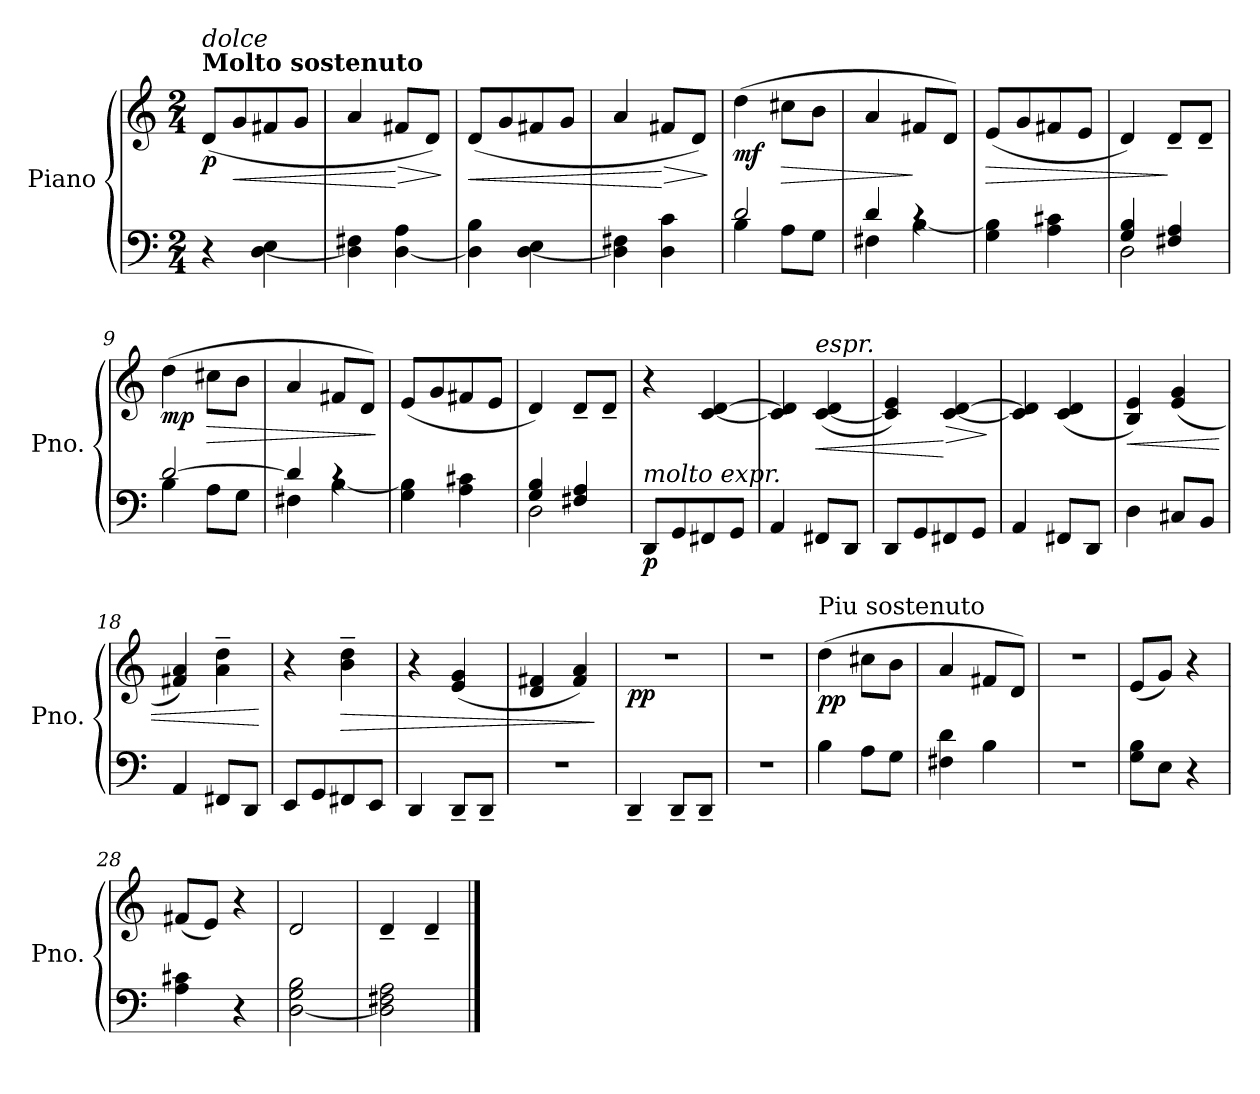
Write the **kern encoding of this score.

**kern	**kern	**dynam
*part1	*part1	*part1
*staff2	*staff1	*staff1/2
*I"Piano	*	*
*I'Pno.	*	*
*clefF4	*clefG2	*
*k[]	*k[]	*
*M2/4	*M2/4	*
*MM100	*MM100	*
=1	=1	=1
!	!LO:TX:a:B:t=Molto sostenuto	!
!	!LO:TX:a:i:t=dolce	!
!	!	!LO:DY:b
4r	(8d/L	p
!	!	!LO:HP:b
.	8g/	<
[4D\ 4E\	8f#X/	.
.	8g/J	.
=2	=2	=2
4D\] 4F#X\	4a/	.
!	!	!LO:HP:n=1:b
[4D\ 4A\	8f#X/L	[ >
.	8d/J)	.
.	.	]
=3	=3	=3
!	!	!LO:HP:b
4D\] 4B\	(8d/L	<
.	8g/	.
[4D\ 4E\	8f#X/	.
.	8g/J	.
=4	=4	=4
4D\] 4F#X\	4a/	.
!	!	!LO:HP:n=1:b
4D\ 4c\	8f#X/L	[ >
.	8d/J)	.
.	.	]
=5	=5	=5
*^	*	*
!	!	!	!LO:DY:b
2d/	4B\	(4dd\	mf
!	!	!	!LO:HP:b
.	8A\L	8cc#X\L	>
.	8G\J	8b\J	.
!!LO:LB:g=z
=6	=6	=6	=6
4d/	4F#X\	4a/	.
4rc	[4B\	8f#X/L	]
.	.	8d/J)	.
=7	=7	=7	=7
!	!	!	!LO:HP:b
2ryy	4G\ 4B\]	(8e/L	>
.	.	8g/	.
.	4A\ 4c#X\	8f#X/	.
.	.	8e/J	.
=8	=8	=8	=8
4G/ 4B/	2D\	4d/)	.
4F#X/ 4A/	.	8d~/L	]
.	.	8d~/J	.
=9	=9	=9	=9
!	!	!	!LO:DY:b
[2d/	4B\	(4dd\	mp
!	!	!	!LO:HP:b
.	8A\L	8cc#X\L	>
.	8G\J	8b\J	.
=10	=10	=10	=10
4d/]	4F#X\	4a/	.
4rc	[4B\	8f#X/L	.
.	.	8d/J)	.
*v	*v	*	*
.	.	]
=11	=11	=11
*^	*	*
2ryy	4G\ 4B\]	(8e/L	.
.	.	8g/	.
.	4A\ 4c#X\	8f#X/	.
.	.	8e/J	.
!!LO:LB:g=z
=12	=12	=12	=12
4G/ 4B/	2D\	4d/)	.
4F#X/ 4A/	.	8d~/L	.
.	.	8d~/J	.
*v	*v	*	*
=13	=13	=13
!LO:TX:a:i:t=molto expr.	!	!
!	!	!LO:DY:b=2
8DD/L	4r	p
8GG/	.	.
8FF#X/	[4c/ [4d/	.
8GG/J	.	.
=14	=14	=14
4AA/	4c/] 4d/]	.
!	!LO:TX:a:i:t=espr.	!
!	!	!LO:HP:b
8FF#X/L	([4c/ 4d/	<
8DD/J	.	.
=15	=15	=15
8DD/L	4c/] 4e/)	.
8GG/	.	.
!	!	!LO:HP:n=1:b
8FF#X/	[4c/ [4d/	[ >
8GG/J	.	.
.	.	]
=16	=16	=16
4AA/	4c/] 4d/]	.
8FF#X/L	(>4c/ 4d/	.
8DD/J	.	.
=17	=17	=17
!	!	!LO:HP:b
4D\	4B/ 4e/)	<
8C#X/L	(>4e/ 4g/	.
8BB/J	.	.
!!LO:LB:g=z
=18	=18	=18
4AA/	4f#X/ 4a/)	.
8FF#X/L	4a\~ 4dd\~	.
8DD/J	.	.
.	.	[
=19	=19	=19
8EE/L	4r	.
8GG/	.	.
!	!	!LO:HP:b
8FF#X/	4b\~ 4dd\~	>
8EE/J	.	.
=20	=20	=20
4DD/	4r	.
8DD~/L	(4e/ 4g/	.
8DD~/J	.	.
=21	=21	=21
2r	4d/ 4f#X/	.
.	4f#/ 4a/)	.
.	.	]
=22	=22	=22
!	!	!LO:DY:b
4DD~/	2r	pp
8DD~/L	.	.
8DD~/J	.	.
=23	=23	=23
2r	2r	.
!!LO:LB:g=z
=24	=24	=24
!	!LO:TX:a:t=Piu sostenuto	!
!	!	!LO:DY:b
4B\	(4dd\	pp
8A\L	8cc#X\L	.
8G\J	8b\J	.
=25	=25	=25
4F#X\ 4d\	4a/	.
4B\	8f#X/L	.
.	8d/J)	.
=26	=26	=26
2r	2r	.
=27	=27	=27
8G\ 8B\L	(8e/L	.
8E\J	8g/J)	.
4r	4r	.
=28	=28	=28
4A\ 4c#X\	(8f#X/L	.
.	8e/J)	.
4r	4r	.
=29	=29	=29
[2D\ 2G\ 2B\	2d/	.
=30	=30	=30
2D\] 2F#X\ 2A\	4d~/	.
.	4d~/	.
==	==	==
*-	*-	*-
